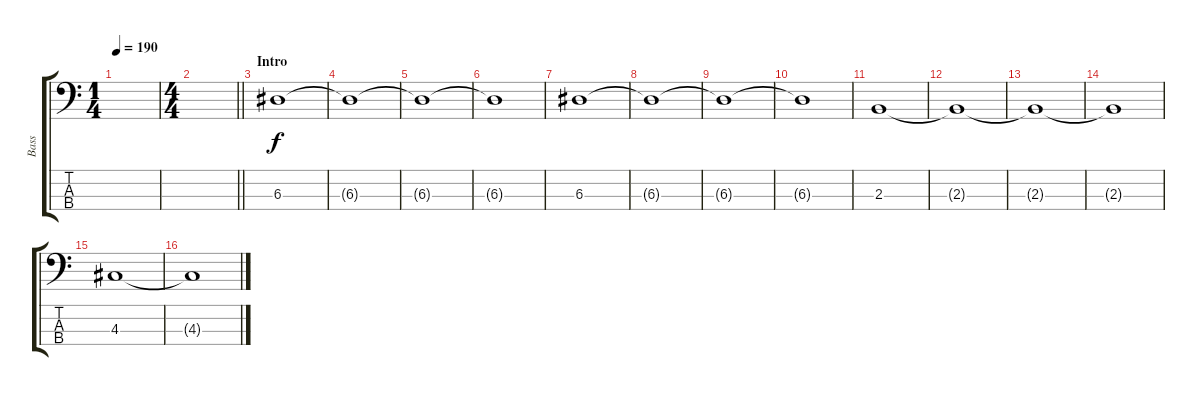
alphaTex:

\track ("Bass" "Bass") {instrument electricbasspick}
\staff {score tabs}
\tuning (G2 D2 A1 E1) {hide}
\ts (1 4)
\tempo 190
\clef f4
\ks c
|
\ts (4 4)
\barLineRight lightlight
|
\section ("" "Intro")
6.3.1 |
6.3{t}.1 |
6.3{t}.1 |
6.3{t}.1 |
6.3.1 |
6.3{t}.1 |
6.3{t}.1 |
6.3{t}.1 |
2.3.1 |
2.3{t}.1 |
2.3{t}.1 |
2.3{t}.1 |
4.3.1 |
4.3{t}.1
